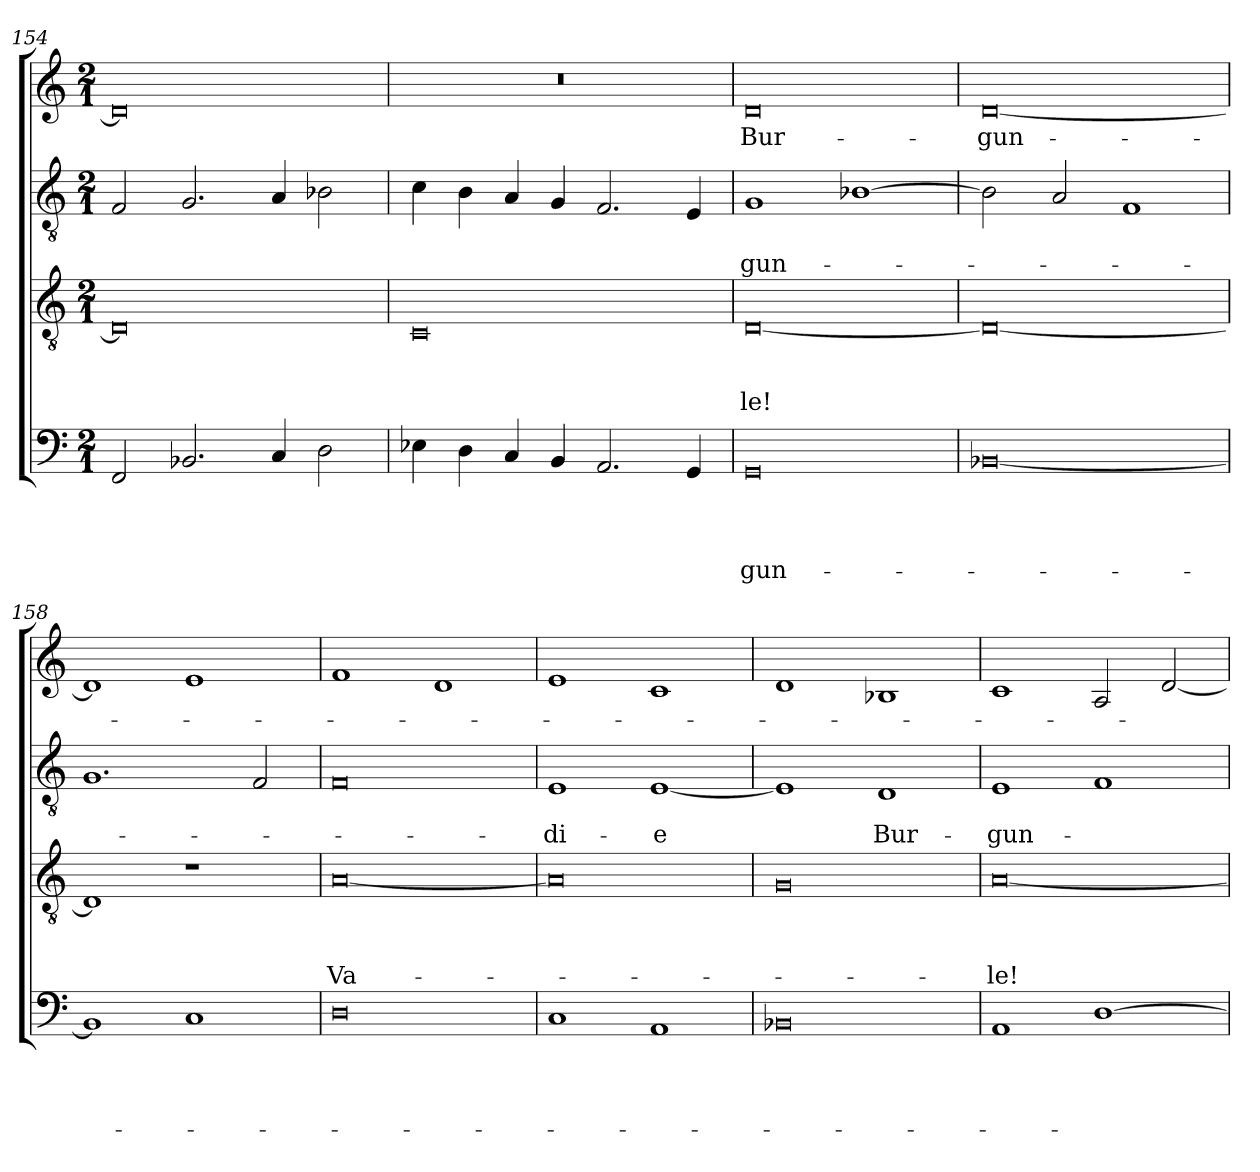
**kern	**text	**text	**text	**text	**kern	**text	**text	**text	**kern	**text	**text	**kern	**text
*part4	*part4	*part4	*part4	*part4	*part3	*part3	*part3	*part3	*part2	*part2	*part2	*part1	*part1
*staff4	*staff4	*staff4	*staff4	*staff4	*staff3	*staff3	*staff3	*staff3	*staff2	*staff2	*staff2	*staff1	*staff1
*clefF4	*	*	*	*	*clefGv2	*	*	*	*clefGv2	*	*	*clefG2	*
*k[]	*	*	*	*	*k[]	*	*	*	*k[]	*	*	*k[]	*
*C:	*	*	*	*	*C:	*	*	*	*C:	*	*	*C:	*
*M2/1	*	*	*	*	*M2/1	*	*	*	*M2/1	*	*	*M2/1	*
=154	=154	=154	=154	=154	=154	=154	=154	=154	=154	=154	=154	=154	=154
2FF/	.	.	.	.	0D]	.	.	.	2F/	.	.	0d]	.
2.BB-/	.	.	.	.	.	.	.	.	2.G/	.	.	.	.
4C/	.	.	.	.	.	.	.	.	4A/	.	.	.	.
2D\	.	.	.	.	.	.	.	.	2B-\	.	.	.	.
!!LO:PB:g=z
=155	=155	=155	=155	=155	=155	=155	=155	=155	=155	=155	=155	=155	=155
4E-\	.	.	.	.	0C	.	.	.	4c\	.	.	0r	.
4D\	.	.	.	.	.	.	.	.	4B\	.	.	.	.
4C/	.	.	.	.	.	.	.	.	4A/	.	.	.	.
4BB/	.	.	.	.	.	.	.	.	4G/	.	.	.	.
2.AA/	.	.	.	.	.	.	.	.	2.F/	.	.	.	.
4GG/	.	.	.	.	.	.	.	.	4E/	.	.	.	.
=156	=156	=156	=156	=156	=156	=156	=156	=156	=156	=156	=156	=156	=156
!	!	!	!	!LO:LY:b	!	!	!	!LO:LY:b	!	!	!LO:LY:b	!	!LO:LY:b
0GG	.	.	.	-gun-	[0D	.	.	-le!	1G	.	-gun-	0d	Bur-
.	.	.	.	.	.	.	.	.	[1B-	.	.	.	.
=157	=157	=157	=157	=157	=157	=157	=157	=157	=157	=157	=157	=157	=157
!	!	!	!	!	!	!	!	!	!	!	!	!	!LO:LY:b
[0BB-	.	.	.	.	0D_	.	.	.	2B-\]	.	.	[0d	-gun-
.	.	.	.	.	.	.	.	.	2A/	.	.	.	.
.	.	.	.	.	.	.	.	.	1F	.	.	.	.
=158	=158	=158	=158	=158	=158	=158	=158	=158	=158	=158	=158	=158	=158
1BB-]	.	.	.	.	1D]	.	.	.	1.G	.	.	1d]	.
1C	.	.	.	.	1r	.	.	.	.	.	.	1e	.
.	.	.	.	.	.	.	.	.	2F/	.	.	.	.
=159	=159	=159	=159	=159	=159	=159	=159	=159	=159	=159	=159	=159	=159
!	!	!	!	!	!	!	!	!LO:LY:b	!	!	!	!	!
0D	.	.	.	.	[0A	.	.	Va-	0F	.	.	1f	.
.	.	.	.	.	.	.	.	.	.	.	.	1d	.
=160	=160	=160	=160	=160	=160	=160	=160	=160	=160	=160	=160	=160	=160
!	!	!	!	!	!	!	!	!	!	!	!LO:LY:b	!	!
1C	.	.	.	.	0A]	.	.	.	1E	.	-di-	1e	.
!	!	!	!	!	!	!	!	!	!	!	!LO:LY:b	!	!
1AA	.	.	.	.	.	.	.	.	[1E	.	-e	1c	.
!!LO:LB:g=z
=161	=161	=161	=161	=161	=161	=161	=161	=161	=161	=161	=161	=161	=161
0BB-	.	.	.	.	0G	.	.	.	1E]	.	.	1d	.
!	!	!	!	!	!	!	!	!	!	!	!LO:LY:b	!	!
.	.	.	.	.	.	.	.	.	1D	.	Bur-	1B-	.
=162	=162	=162	=162	=162	=162	=162	=162	=162	=162	=162	=162	=162	=162
!	!	!	!	!	!	!	!	!LO:LY:b	!	!	!LO:LY:b	!	!
1AA	.	.	.	.	[0A	.	.	-le!	1E	.	-gun-	1c	.
[1D	.	.	.	.	.	.	.	.	1F	.	.	2A/	.
.	.	.	.	.	.	.	.	.	.	.	.	[2d/	.
=	=	=	=	=	=	=	=	=	=	=	=	=	=
*-	*-	*-	*-	*-	*-	*-	*-	*-	*-	*-	*-	*-	*-
